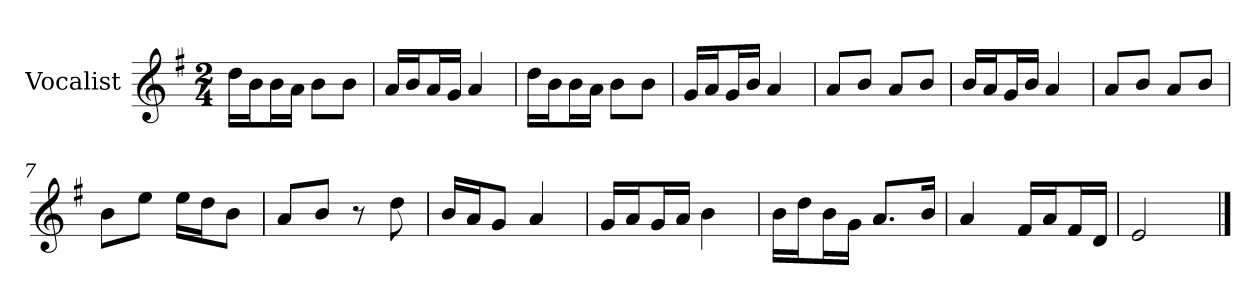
**kern
*part1
*staff1
*I"Vocalist
*k[f#]
*G:
*M2/4
=
16ddLL
16bJ
16bL
16aJJ
8bL
8bJ
=1
16aLL
16bJ
16aL
16gJJ
4a
=2
16ddLL
16bJ
16bL
16aJJ
8bL
8bJ
=3
16gLL
16aJ
16gL
16bJJ
4a
=4
8aL
8bJ
8aL
8bJ
=5
16bLL
16aJ
16gL
16bJJ
4a
=6
8aL
8bJ
8aL
8bJ
=7
8bL
8eeJ
16eeLL
16ddJ
8bJ
=8
8aL
8bJ
8r
8dd
=9
16bLL
16aJ
8gJ
4a
=10
16gLL
16aJ
16gL
16aJJ
4b
=11
16bLL
16ddJ
16bL
16gJJ
8.aL
16bJk
=12
4a
16f#LL
16aJ
16f#L
16dJJ
=13
2e
==
*-
